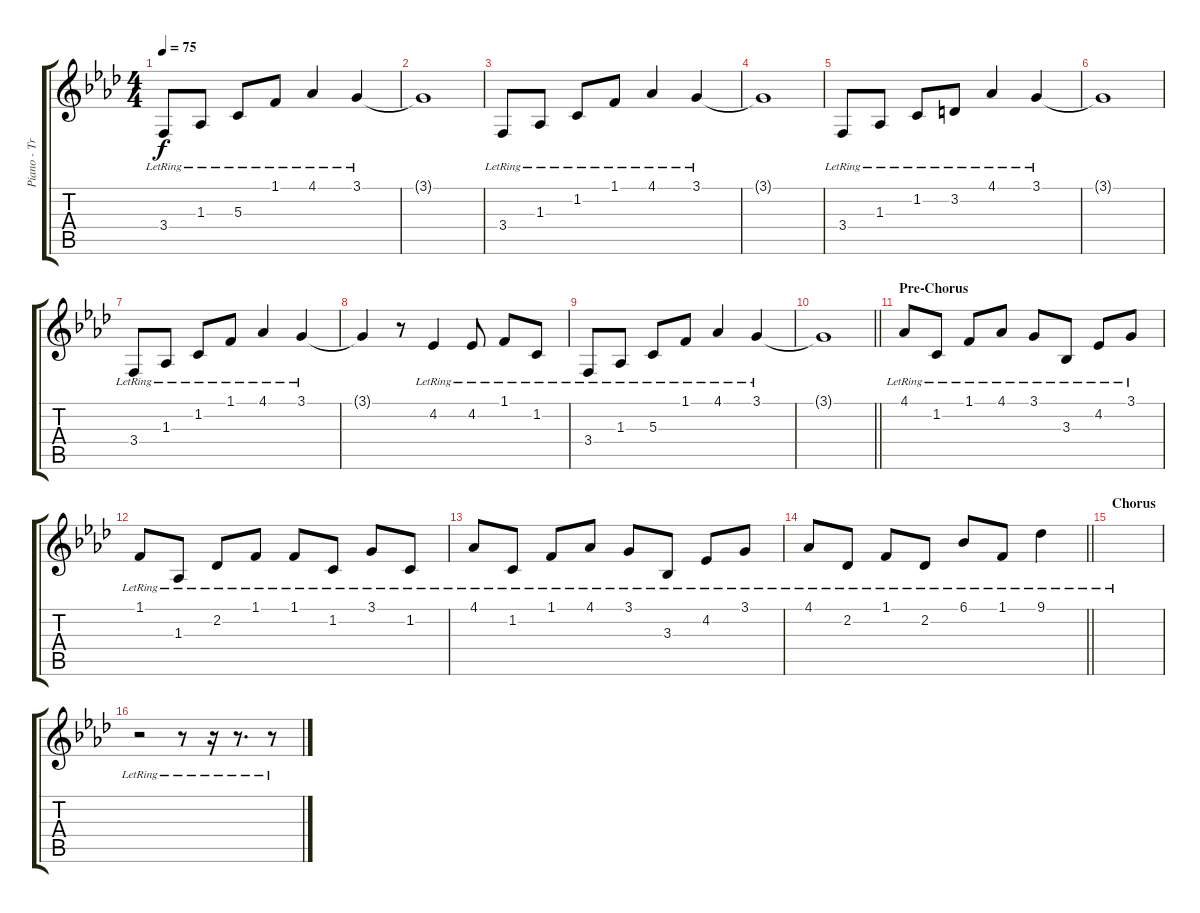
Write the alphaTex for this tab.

\track ("Piano - Treble" "Piano - Tr") {instrument acousticgrandpiano}
\staff {score tabs}
\tuning (E4 B3 G3 D3 A2 E2) {hide}
\ts (4 4)
\tempo 75
\clef g2
\ks ab
3.4{lr}.8{dy f} 1.3{lr}.8 5.3{lr}.8 1.1{lr}.8 4.1{lr}.4 3.1{lr}.4 |
3.1{t}.1 |
3.4{lr}.8 1.3{lr}.8 1.2{lr}.8 1.1{lr}.8 4.1{lr}.4 3.1{lr}.4 |
3.1{t}.1 |
3.4{lr}.8 1.3{lr}.8 1.2{lr}.8 3.2{lr}.8 4.1{lr}.4 3.1{lr}.4 |
3.1{t}.1 |
3.4{lr}.8 1.3{lr}.8 1.2{lr}.8 1.1{lr}.8 4.1{lr}.4 3.1{lr}.4 |
3.1{t}.4 r.8 4.2{lr}.4 4.2{lr}.8 1.1{lr}.8 1.2{lr}.8 |
3.4{lr}.8 1.3{lr}.8 5.3{lr}.8 1.1{lr}.8 4.1{lr}.4 3.1{lr}.4 |
\barLineRight lightlight
3.1{t}.1 |
\section ("" "Pre-Chorus")
4.1{lr}.8 1.2{lr}.8 1.1{lr}.8 4.1{lr}.8 3.1{lr}.8 3.3{lr}.8 4.2{lr}.8 3.1{lr}.8 |
1.1{lr}.8 1.3{lr}.8 2.2{lr}.8 1.1{lr}.8 1.1{lr}.8 1.2{lr}.8 3.1{lr}.8 1.2{lr}.8 |
4.1{lr}.8 1.2{lr}.8 1.1{lr}.8 4.1{lr}.8 3.1{lr}.8 3.3{lr}.8 4.2{lr}.8 3.1{lr}.8 |
\barLineRight lightlight
4.1{lr}.8 2.2{lr}.8 1.1{lr}.8 2.2{lr}.8 6.1{lr}.8 1.1{lr}.8 9.1{lr}.4 |
\section ("" "Chorus")
|
r.2 r.8 r.16 r.8{d} r.8
